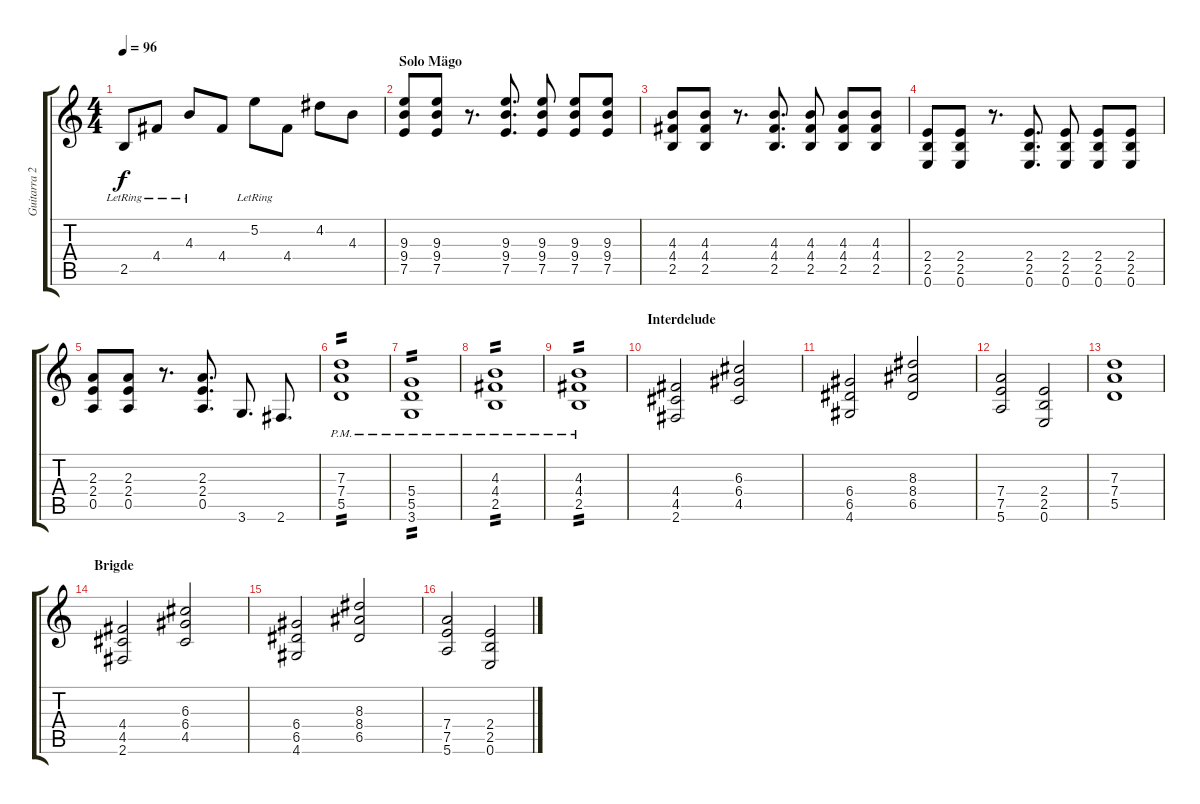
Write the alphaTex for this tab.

\track ("Guitarra 2" "Guitarra 2") {instrument overdrivenguitar}
\staff {score tabs}
\tuning (E4 B3 G3 D3 A2 E2) {hide}
\ts (4 4)
\tempo 96
\clef g2
\ks c
2.5{lr}.8{dy f} 4.4{lr}.8 4.3{lr}.8 4.4.8 5.2{lr}.8 4.4.8 4.2.8 4.3.8 |
\section ("" "Solo Mägo")
(9.3 9.4 7.5).8{volume 10 instrument overdrivenguitar} (9.3 9.4 7.5).8 r.8{d} (9.3 9.4 7.5).8{d} (9.3 9.4 7.5).8 (9.3 9.4 7.5).8 (9.3 9.4 7.5).8 |
(4.3 4.4 2.5).8 (4.3 4.4 2.5).8 r.8{d} (4.3 4.4 2.5).8{d} (4.3 4.4 2.5).8 (4.3 4.4 2.5).8 (4.3 4.4 2.5).8 |
(2.4 2.5 0.6).8 (2.4 2.5 0.6).8 r.8{d} (2.4 2.5 0.6).8{d} (2.4 2.5 0.6).8 (2.4 2.5 0.6).8 (2.4 2.5 0.6).8 |
(2.3 2.4 0.5).8 (2.3 2.4 0.5).8 r.8{d} (2.3 2.4 0.5).8{d} 3.6.8{d} 2.6.8{d} |
(7.3{pm} 7.4{pm} 5.5).1{tp 2} |
(5.4{pm} 5.5{pm} 3.6).1{tp 2} |
(4.3{pm} 4.4{pm} 2.5).1{tp 2} |
(4.3{pm} 4.4{pm} 2.5).1{tp 2} |
\section ("" "Interdelude")
(4.4 4.5 2.6).2 (6.3 6.4 4.5).2 |
(6.4 6.5 4.6).2 (8.3 8.4 6.5).2 |
(7.4 7.5 5.6).2 (2.4 2.5 0.6).2 |
(7.3 7.4 5.5).1 |
\section ("" "Brigde")
(4.4 4.5 2.6).2 (6.3 6.4 4.5).2 |
(6.4 6.5 4.6).2 (8.3 8.4 6.5).2 |
(7.4 7.5 5.6).2 (2.4 2.5 0.6).2
